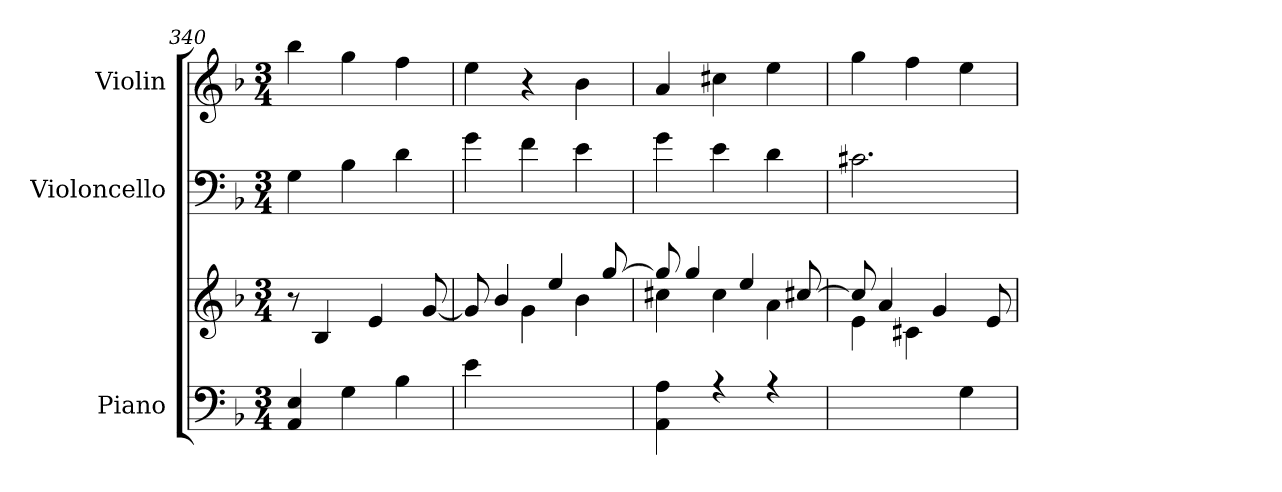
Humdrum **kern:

**kern	**kern	**kern	**kern
*part3	*part3	*part2	*part1
*staff4	*staff3	*staff2	*staff1
*I"Piano	*	*I"Violoncello	*I"Violin
*I'Pno	*	*I'Vc	*I'Vln
*clefF4	*clefG2	*clefF4	*clefG2
*k[b-]	*k[b-]	*k[b-]	*k[b-]
*M3/4	*M3/4	*M3/4	*M3/4
=340	=340	=340	=340
4AA/ 4E/	8r	4G\	4bb-\
.	4B-/	.	.
4G\	.	4B-\	4gg\
.	4e/	.	.
4B-\	.	4d\	4ff\
.	[8g/	.	.
=341	=341	=341	=341
*	*^	*	*
4e\	8g/]	4ryy	4g\	4ee\
.	4b-/	.	.	.
2ryy	.	4g\	4f\	4r
.	4ee/	.	.	.
.	.	4b-\	4e\	4b-\
.	[8gg/	.	.	.
=342	=342	=342	=342	=342
4AA\ 4A\	8gg/]	4cc#X\	4g\	4a/
.	4gg/	.	.	.
4rA	.	4cc#\	4e\	4cc#X\
.	4ee/	.	.	.
4rA	.	4a\	4d\	4ee\
.	[8cc#X/	.	.	.
=343	=343	=343	=343	=343
2ryy	8cc#/]	4e\	2.c#X\	4gg\
.	4a/	.	.	.
.	.	4c#X\	.	4ff\
.	4g/	.	.	.
4G\	.	4ryy	.	4ee\
.	8e/	.	.	.
*	*v	*v	*	*
=	=	=	=
*-	*-	*-	*-
